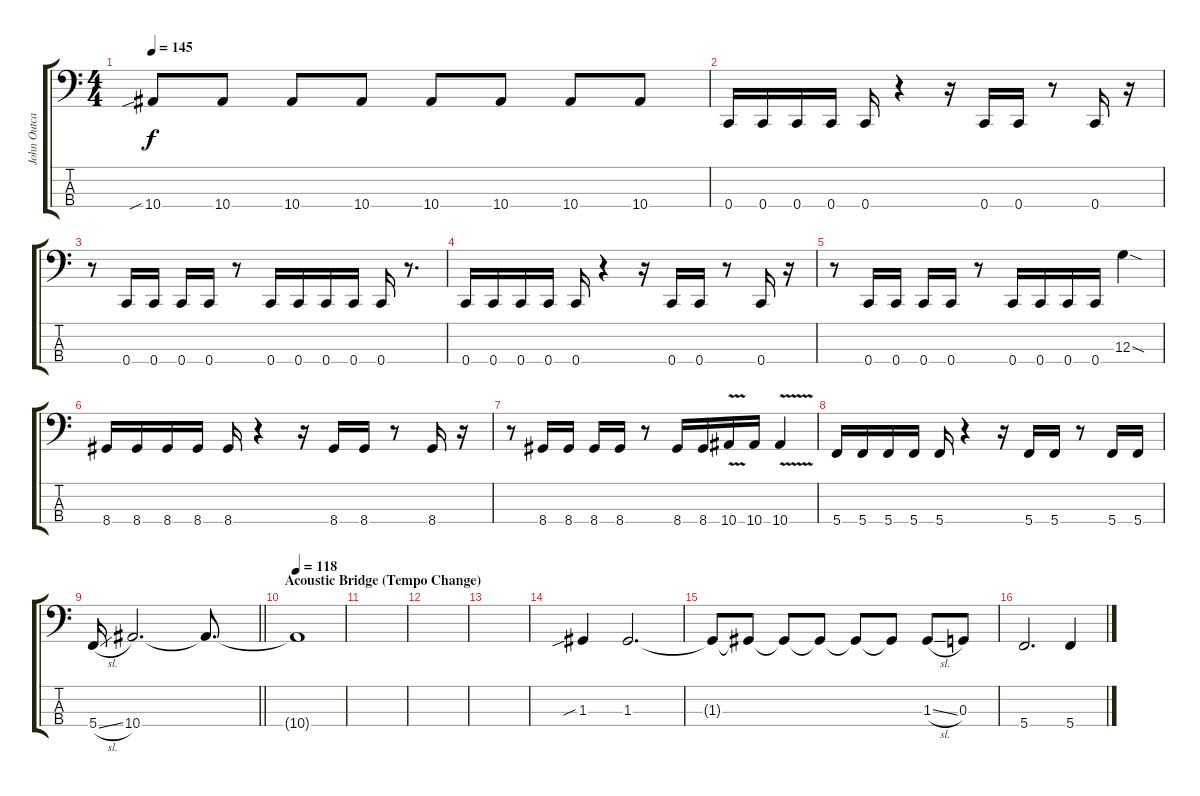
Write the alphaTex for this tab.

\track ("John Outcault" "John Outca") {instrument electricbasspick}
\staff {score tabs}
\tuning (F2 C2 G1 C1) {hide}
\ts (4 4)
\tempo 145
\clef f4
\ks c
10.4{sib}.8{dy f} 10.4.8 10.4.8 10.4.8 10.4.8 10.4.8 10.4.8 10.4.8 |
0.4.16 0.4.16 0.4.16 0.4.16 0.4.16 r.4 r.16 0.4.16 0.4.16 r.8 0.4.16 r.16 |
r.8 0.4.16 0.4.16 0.4.16 0.4.16 r.8 0.4.16 0.4.16 0.4.16 0.4.16 0.4.16 r.8{d} |
0.4.16 0.4.16 0.4.16 0.4.16 0.4.16 r.4 r.16 0.4.16 0.4.16 r.8 0.4.16 r.16 |
r.8 0.4.16 0.4.16 0.4.16 0.4.16 r.8 0.4.16 0.4.16 0.4.16 0.4.16 12.3{sod}.4 |
8.4.16 8.4.16 8.4.16 8.4.16 8.4.16 r.4 r.16 8.4.16 8.4.16 r.8 8.4.16 r.16 |
r.8 8.4.16 8.4.16 8.4.16 8.4.16 r.8 8.4.16 8.4.16 10.4{v}.16 10.4.16 10.4{v}.4 |
5.4.16 5.4.16 5.4.16 5.4.16 5.4.16 r.4 r.16 5.4.16 5.4.16 r.8 5.4.16 5.4.16 |
\barLineRight lightlight
5.4{sl}.16 10.4.2{d} 10.4{t}.8{d} |
\section ("" "Acoustic Bridge (Tempo Change)")
\tempo 118
10.4{t}.1 |
|
|
|
1.3{sib}.4{volume 12} 1.3.2{d} |
1.3{t}.8 1.3{t}.8 1.3{t}.8 1.3{t}.8 1.3{t}.8 1.3{t}.8 1.3{sl}.8 0.3.8 |
5.4.2{d} 5.4.4
